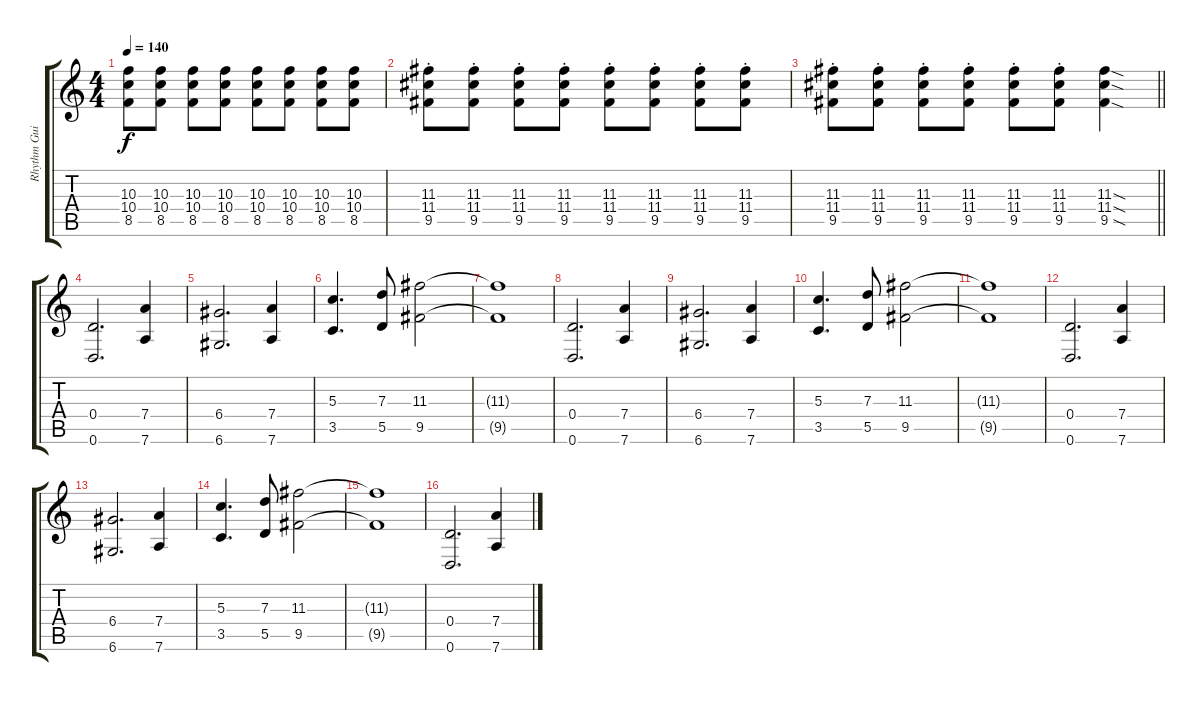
\track ("Rhythm Guitar" "Rhythm Gui") {instrument distortionguitar}
\staff {score tabs}
\tuning (E4 B3 G3 D3 A2 D2) {hide}
\ts (4 4)
\tempo 140
\clef g2
\ks c
(10.3 10.4 8.5).8{dy f} (10.3 10.4 8.5).8 (10.3 10.4 8.5).8 (10.3 10.4 8.5).8 (10.3 10.4 8.5).8 (10.3 10.4 8.5).8 (10.3 10.4 8.5).8 (10.3 10.4 8.5).8 |
(11.3{st} 11.4{st} 9.5{st}).8 (11.3{st} 11.4{st} 9.5{st}).8 (11.3{st} 11.4{st} 9.5{st}).8 (11.3{st} 11.4{st} 9.5{st}).8 (11.3{st} 11.4{st} 9.5{st}).8 (11.3{st} 11.4{st} 9.5{st}).8 (11.3{st} 11.4{st} 9.5{st}).8 (11.3{st} 11.4{st} 9.5{st}).8 |
\barLineRight lightlight
(11.3{st} 11.4{st} 9.5{st}).8 (11.3{st} 11.4{st} 9.5{st}).8 (11.3{st} 11.4{st} 9.5{st}).8 (11.3{st} 11.4{st} 9.5{st}).8 (11.3{st} 11.4{st} 9.5{st}).8 (11.3{st} 11.4{st} 9.5{st}).8 (11.3{sod} 11.4{sod} 9.5{sod}).4 |
(0.4 0.6).2{d} (7.4 7.6).4 |
(6.4 6.6).2{d} (7.4 7.6).4 |
(5.3 3.5).4{d} (7.3 5.5).8 (11.3 9.5).2 |
(11.3{t} 9.5{t}).1 |
(0.4 0.6).2{d} (7.4 7.6).4 |
(6.4 6.6).2{d} (7.4 7.6).4 |
(5.3 3.5).4{d} (7.3 5.5).8 (11.3 9.5).2 |
(11.3{t} 9.5{t}).1 |
(0.4 0.6).2{d} (7.4 7.6).4 |
(6.4 6.6).2{d} (7.4 7.6).4 |
(5.3 3.5).4{d} (7.3 5.5).8 (11.3 9.5).2 |
(11.3{t} 9.5{t}).1 |
(0.4 0.6).2{d} (7.4 7.6).4
